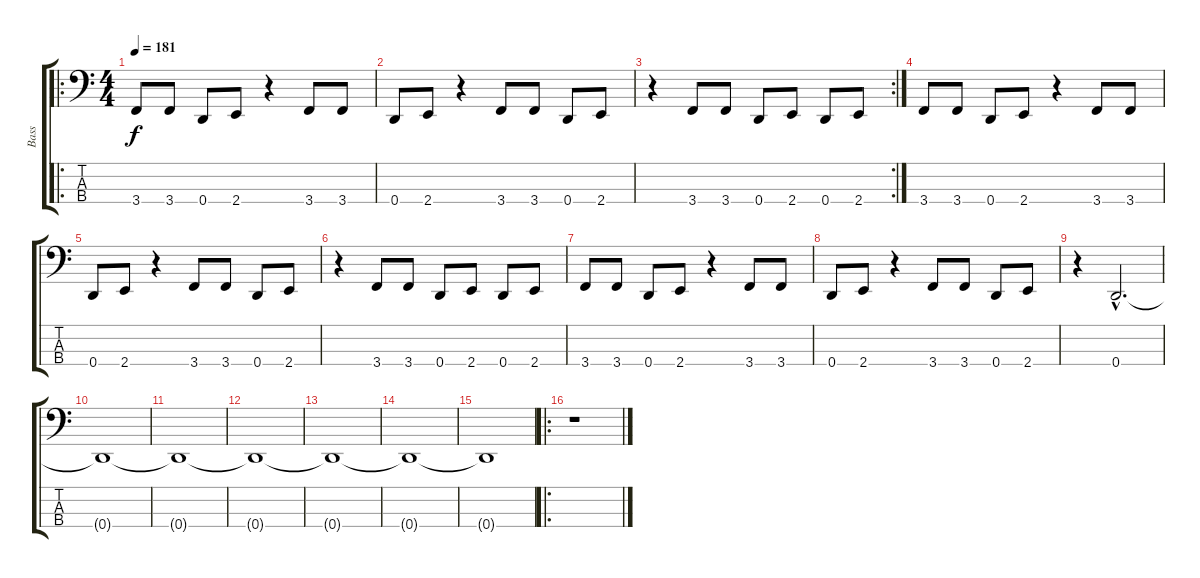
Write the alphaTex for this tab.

\track ("Bass" "Bass") {instrument electricbassfinger}
\staff {score tabs}
\tuning (F2 C2 G1 D1) {hide}
\ro
\ts (4 4)
\tempo 181
\clef f4
\ks c
3.4.8{dy f} 3.4.8 0.4.8 2.4.8 r.4 3.4.8 3.4.8 |
0.4.8 2.4.8 r.4 3.4.8 3.4.8 0.4.8 2.4.8 |
\rc 2
r.4 3.4.8 3.4.8 0.4.8 2.4.8 0.4.8 2.4.8 |
3.4.8 3.4.8 0.4.8 2.4.8 r.4 3.4.8 3.4.8 |
0.4.8 2.4.8 r.4 3.4.8 3.4.8 0.4.8 2.4.8 |
r.4 3.4.8 3.4.8 0.4.8 2.4.8 0.4.8 2.4.8 |
3.4.8 3.4.8 0.4.8 2.4.8 r.4 3.4.8 3.4.8 |
0.4.8 2.4.8 r.4 3.4.8 3.4.8 0.4.8 2.4.8 |
r.4 0.4{hac}.2{d} |
0.4{t}.1 |
0.4{t}.1 |
0.4{t}.1 |
0.4{t}.1 |
0.4{t}.1 |
0.4{t}.1 |
\ro
r.1
